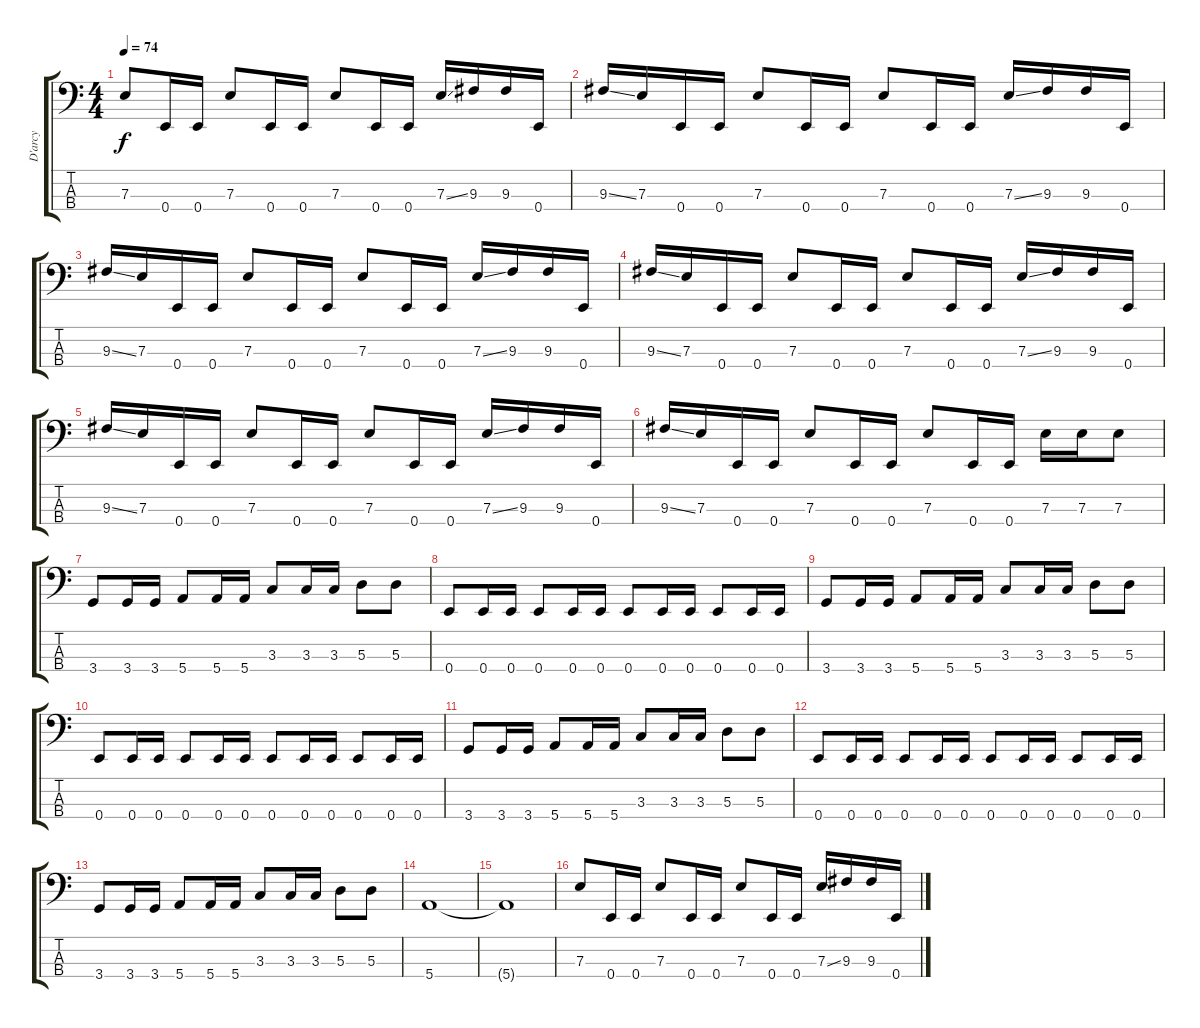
\track ("D'arcy" "D'arcy") {instrument electricbasspick}
\staff {score tabs}
\tuning (G2 D2 A1 E1) {hide}
\ts (4 4)
\tempo 74
\clef f4
\ks c
7.3.8{dy f instrument electricbasspick} 0.4.16 0.4.16 7.3.8 0.4.16 0.4.16 7.3.8 0.4.16 0.4.16 7.3{ss}.16 9.3.16 9.3.16 0.4.16 |
9.3{ss}.16 7.3.16 0.4.16 0.4.16 7.3.8 0.4.16 0.4.16 7.3.8 0.4.16 0.4.16 7.3{ss}.16 9.3.16 9.3.16 0.4.16 |
9.3{ss}.16 7.3.16 0.4.16 0.4.16 7.3.8 0.4.16 0.4.16 7.3.8 0.4.16 0.4.16 7.3{ss}.16 9.3.16 9.3.16 0.4.16 |
9.3{ss}.16 7.3.16 0.4.16 0.4.16 7.3.8 0.4.16 0.4.16 7.3.8 0.4.16 0.4.16 7.3{ss}.16 9.3.16 9.3.16 0.4.16 |
9.3{ss}.16 7.3.16 0.4.16 0.4.16 7.3.8 0.4.16 0.4.16 7.3.8 0.4.16 0.4.16 7.3{ss}.16 9.3.16 9.3.16 0.4.16 |
9.3{ss}.16 7.3.16 0.4.16 0.4.16 7.3.8 0.4.16 0.4.16 7.3.8 0.4.16 0.4.16 7.3.16 7.3.16 7.3.8 |
3.4.8 3.4.16 3.4.16 5.4.8 5.4.16 5.4.16 3.3.8 3.3.16 3.3.16 5.3.8 5.3.8 |
0.4.8 0.4.16 0.4.16 0.4.8 0.4.16 0.4.16 0.4.8 0.4.16 0.4.16 0.4.8 0.4.16 0.4.16 |
3.4.8 3.4.16 3.4.16 5.4.8 5.4.16 5.4.16 3.3.8 3.3.16 3.3.16 5.3.8 5.3.8 |
0.4.8 0.4.16 0.4.16 0.4.8 0.4.16 0.4.16 0.4.8 0.4.16 0.4.16 0.4.8 0.4.16 0.4.16 |
3.4.8 3.4.16 3.4.16 5.4.8 5.4.16 5.4.16 3.3.8 3.3.16 3.3.16 5.3.8 5.3.8 |
0.4.8 0.4.16 0.4.16 0.4.8 0.4.16 0.4.16 0.4.8 0.4.16 0.4.16 0.4.8 0.4.16 0.4.16 |
3.4.8 3.4.16 3.4.16 5.4.8 5.4.16 5.4.16 3.3.8 3.3.16 3.3.16 5.3.8 5.3.8 |
5.4.1 |
5.4{t}.1 |
7.3.8 0.4.16 0.4.16 7.3.8 0.4.16 0.4.16 7.3.8 0.4.16 0.4.16 7.3{ss}.16 9.3.16 9.3.16 0.4.16
